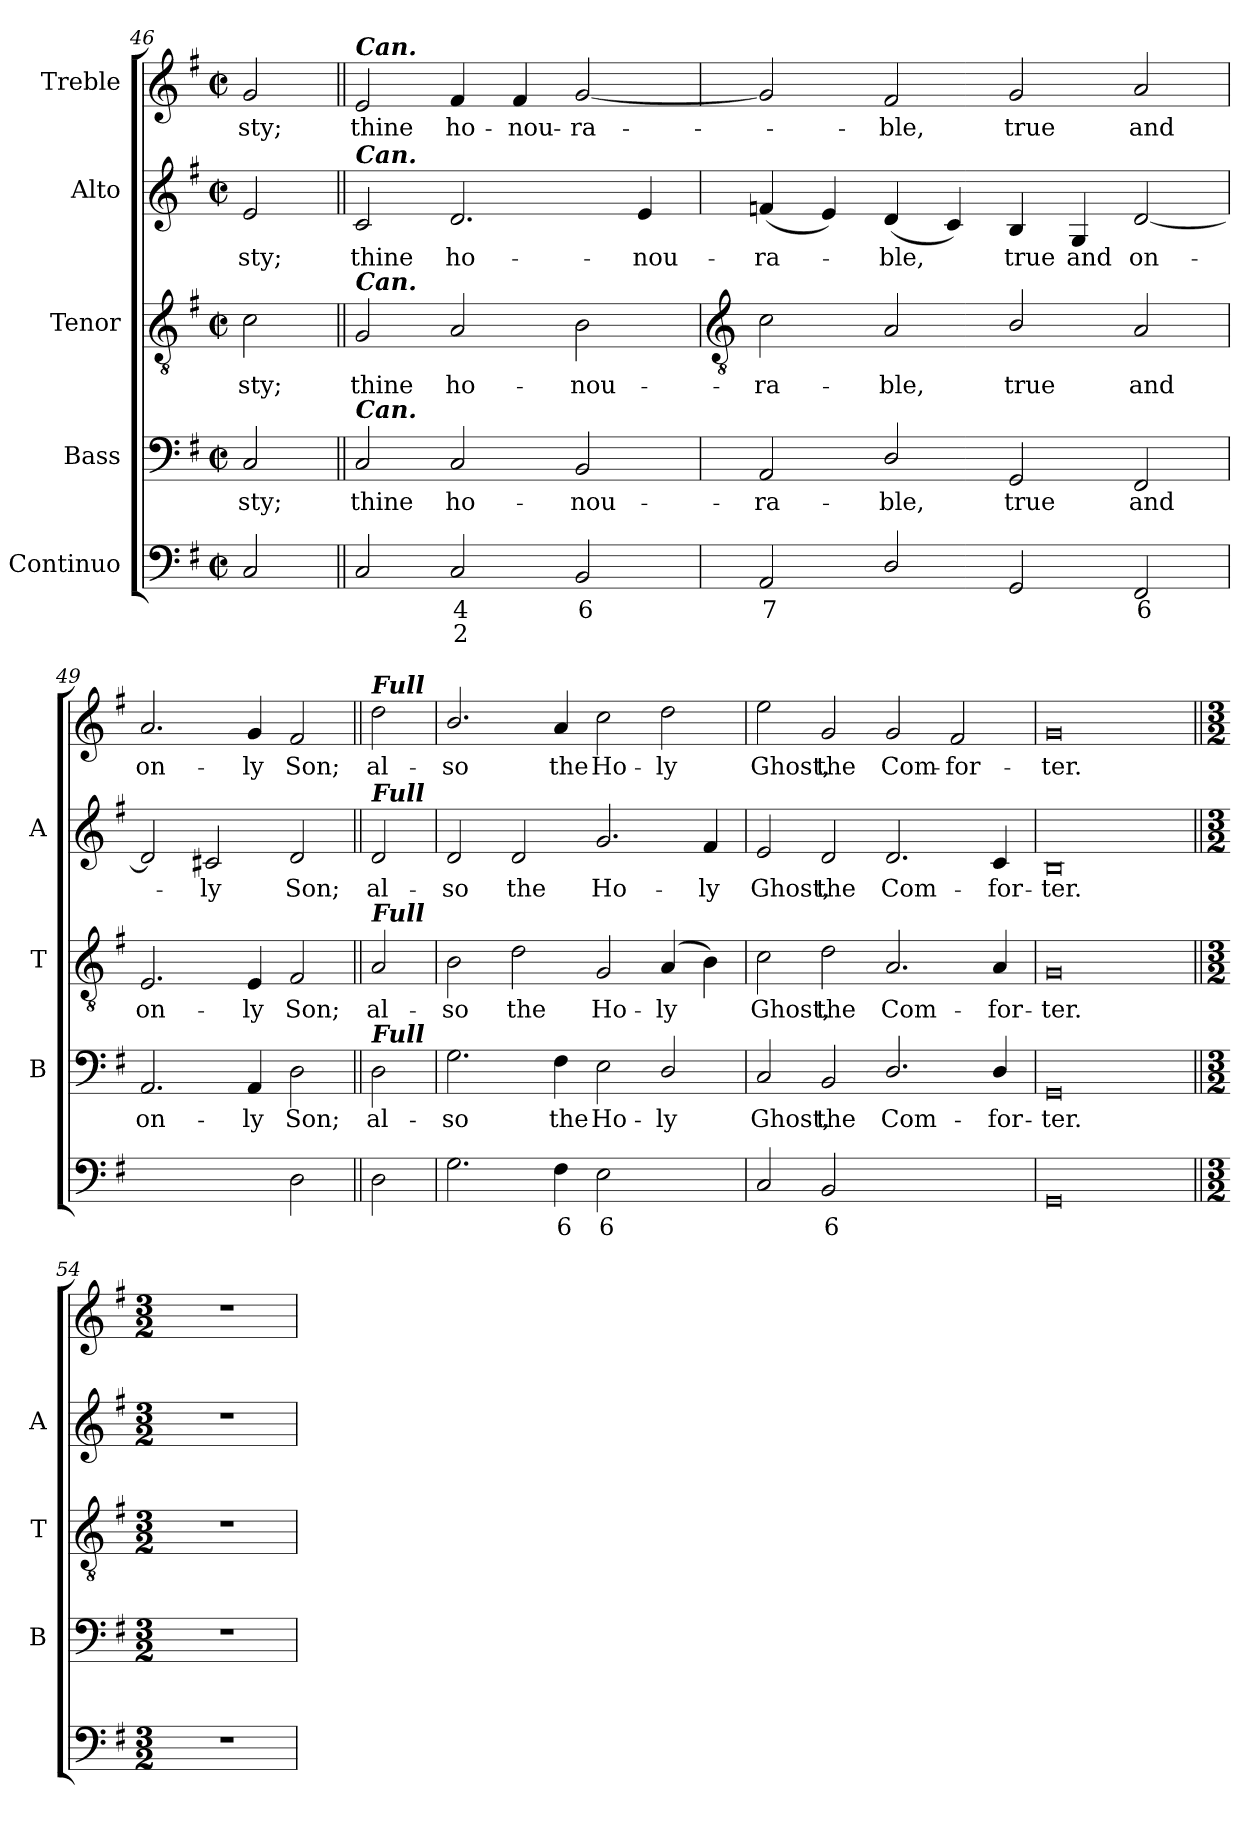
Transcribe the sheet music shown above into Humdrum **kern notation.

**kern	**text	**text	**kern	**text	**kern	**text	**kern	**text	**kern	**text
*part5	*part5	*part5	*part4	*part4	*part3	*part3	*part2	*part2	*part1	*part1
*staff5	*staff5	*staff5	*staff4	*staff4	*staff3	*staff3	*staff2	*staff2	*staff1	*staff1
*I"Continuo	*	*	*I"Bass	*	*I"Tenor	*	*I"Alto	*	*I"Treble	*
*	*	*	*I'B	*	*I'T	*	*I'A	*	*	*
*clefF4	*	*	*clefF4	*	*clefGv2	*	*clefG2	*	*clefG2	*
*k[f#]	*	*	*k[f#]	*	*k[f#]	*	*k[f#]	*	*k[f#]	*
*G:	*	*	*G:	*	*G:	*	*G:	*	*G:	*
*M4/2	*	*	*M4/2	*	*M4/2	*	*M4/2	*	*M4/2	*
*met(c|)	*	*	*met(c|)	*	*met(c|)	*	*met(c|)	*	*met(c|)	*
=46	=46	=46	=46	=46	=46	=46	=46	=46	=46	=46
!	!	!	!	!LO:LY:b	!	!LO:LY:b	!	!LO:LY:b	!	!LO:LY:b
2C	.	.	2C	-sty;	2c	-sty;	2e	-sty;	2g	-sty;
=47||	=47||	=47||	=47||	=47||	=47||	=47||	=47||	=47||	=47||	=47||
!	!	!	!	!	!	!	!	!	!LO:TX:a:Bi:t=Can.	!
!	!	!	!	!	!	!	!LO:TX:a:Bi:t=Can.	!	!	!
!	!	!	!	!	!LO:TX:a:Bi:t=Can.	!	!	!	!	!
!	!	!	!LO:TX:a:Bi:t=Can.	!	!	!	!	!	!	!
!	!	!	!	!LO:LY:b	!	!LO:LY:b	!	!LO:LY:b	!	!LO:LY:b
2C	.	.	2C	thine	2G	thine	2c	thine	2e	thine
!	!LO:LY:b	!LO:LY:b	!	!LO:LY:b	!	!LO:LY:b	!	!LO:LY:b	!	!LO:LY:b
2C	4	2	2C	ho-	2A	ho-	2.d	ho-	4f#	ho-
!	!	!	!	!	!	!	!	!	!	!LO:LY:b
.	.	.	.	.	.	.	.	.	4f#	-nou-
!	!LO:LY:b	!	!	!LO:LY:b	!	!LO:LY:b	!	!	!	!LO:LY:b
2BB	6	.	2BB	-nou-	2B	-nou-	.	.	[2g	-ra-
!	!	!	!	!	!	!	!	!LO:LY:b	!	!
.	.	.	.	.	.	.	4e	-nou-	.	.
!!LO:LB:g=z
=48	=48	=48	=48	=48	=48	=48	=48	=48	=48	=48
*	*	*	*	*	*clefGv2	*	*	*	*	*
!	!LO:LY:b	!	!	!LO:LY:b	!	!LO:LY:b	!	!LO:LY:b	!	!
2AA	7	.	2AA	-ra-	2c	-ra-	(<4fn	-ra-	2g]	.
.	.	.	.	.	.	.	4e)	.	.	.
!	!	!	!	!LO:LY:b	!	!LO:LY:b	!	!LO:LY:b	!	!LO:LY:b
2D/	.	.	2D/	-ble,	2A	-ble,	(<4d	ble,	2f#	ble,
.	.	.	.	.	.	.	4c)	.	.	.
!	!	!	!	!LO:LY:b	!	!LO:LY:b	!	!LO:LY:b	!	!LO:LY:b
2GG	.	.	2GG	true	2B/	true	4B	true	2g	true
!	!	!	!	!	!	!	!	!LO:LY:b	!	!
.	.	.	.	.	.	.	4G	and	.	.
!	!LO:LY:b	!	!	!LO:LY:b	!	!LO:LY:b	!	!LO:LY:b	!	!LO:LY:b
2FF#	6	.	2FF#	and	2A	and	[2d	on-	2a	and
=49	=49	=49	=49	=49	=49	=49	=49	=49	=49	=49
!	!LO:LY:b	!	!	!LO:LY:b	!	!LO:LY:b	!	!	!	!LO:LY:b
[2AAyy	4	.	2.AA	on-	2.E	on-	2d]	.	2.a	on-
!	!LO:LY:b	!	!	!	!	!	!	!LO:LY:b	!	!
2AAyy]	3	.	.	.	.	.	2c#X	ly	.	.
!	!	!	!	!LO:LY:b	!	!LO:LY:b	!	!	!	!LO:LY:b
.	.	.	4AA	-ly	4E	-ly	.	.	4g	-ly
!	!	!	!	!LO:LY:b	!	!LO:LY:b	!	!LO:LY:b	!	!LO:LY:b
2D	.	.	2D	Son;	2F#	Son;	2d	Son;	2f#	Son;
=50||	=50||	=50||	=50||	=50||	=50||	=50||	=50||	=50||	=50||	=50||
!	!	!	!	!	!	!	!	!	!LO:TX:a:Bi:t=Full	!
!	!	!	!	!	!	!	!LO:TX:a:Bi:t=Full	!	!	!
!	!	!	!	!	!LO:TX:a:Bi:t=Full	!	!	!	!	!
!	!	!	!LO:TX:a:Bi:t=Full	!	!	!	!	!	!	!
!	!	!	!	!LO:LY:b	!	!LO:LY:b	!	!LO:LY:b	!	!LO:LY:b
2D	.	.	2D	al-	2A	al-	2d	al-	2dd	al-
=51	=51	=51	=51	=51	=51	=51	=51	=51	=51	=51
!	!	!	!	!LO:LY:b	!	!LO:LY:b	!	!LO:LY:b	!	!LO:LY:b
2.G	.	.	2.G	-so	2B	-so	2d	-so	2.b/	-so
!	!	!	!	!	!	!LO:LY:b	!	!LO:LY:b	!	!
.	.	.	.	.	2d	the	2d	the	.	.
!	!LO:LY:b	!	!	!LO:LY:b	!	!	!	!	!	!LO:LY:b
4F#	6	.	4F#	the	.	.	.	.	4a	the
!	!LO:LY:b	!	!	!LO:LY:b	!	!LO:LY:b	!	!LO:LY:b	!	!LO:LY:b
2E	6	.	2E	Ho-	2G	Ho-	2.g	Ho-	2cc	Ho-
!	!LO:LY:b	!	!	!LO:LY:b	!	!LO:LY:b	!	!	!	!LO:LY:b
[4D/yy	5	.	2D/	-ly	(<4A	-ly	.	.	2dd	-ly
!	!LO:LY:b	!	!	!	!	!	!	!LO:LY:b	!	!
4Dyy]	6	.	.	.	4B)	.	4f#	-ly	.	.
=52	=52	=52	=52	=52	=52	=52	=52	=52	=52	=52
!	!	!	!	!LO:LY:b	!	!LO:LY:b	!	!LO:LY:b	!	!LO:LY:b
2C	.	.	2C	Ghost,	2c	Ghost,	2e	Ghost,	2ee	Ghost,
!	!LO:LY:b	!	!	!LO:LY:b	!	!LO:LY:b	!	!LO:LY:b	!	!LO:LY:b
2BB	6	.	2BB	the	2d	the	2d	the	2g	the
!	!LO:LY:b	!	!	!LO:LY:b	!	!LO:LY:b	!	!LO:LY:b	!	!LO:LY:b
[2D/yy	4	.	2.D/	Com-	2.A	Com-	2.d	Com-	2g	Com-
!	!LO:LY:b	!	!	!	!	!	!	!	!	!LO:LY:b
2Dyy]	3	.	.	.	.	.	.	.	2f#	-for-
!	!	!	!	!LO:LY:b	!	!LO:LY:b	!	!LO:LY:b	!	!
.	.	.	4D/	-for-	4A	-for-	4c	-for-	.	.
=53	=53	=53	=53	=53	=53	=53	=53	=53	=53	=53
!	!	!	!	!LO:LY:b	!	!LO:LY:b	!	!LO:LY:b	!	!LO:LY:b
0GG	.	.	0GG	-ter.	0G	-ter.	0B	-ter.	0g	-ter.
=54||	=54||	=54||	=54||	=54||	=54||	=54||	=54||	=54||	=54||	=54||
*M3/2	*	*	*M3/2	*	*M3/2	*	*M3/2	*	*M3/2	*
1.r	.	.	1.r	.	1.r	.	1.r	.	1.r	.
=	=	=	=	=	=	=	=	=	=	=
*-	*-	*-	*-	*-	*-	*-	*-	*-	*-	*-
